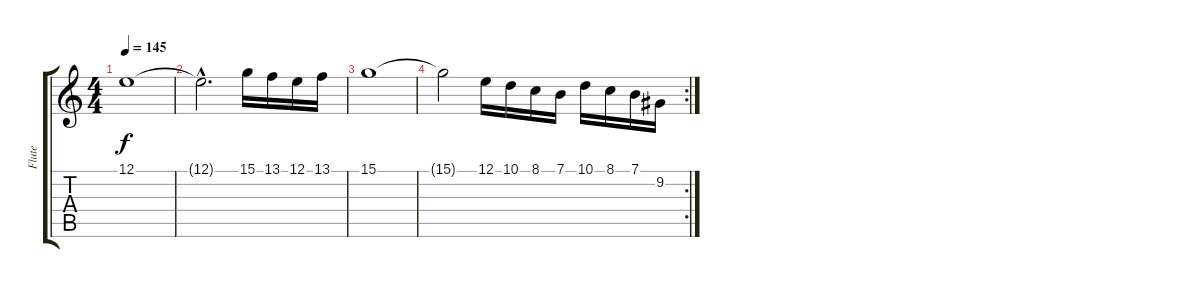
\track ("Flute" "Flute") {instrument flute}
\staff {score tabs}
\tuning (E4 B3 G3 D3 A2 E2) {hide}
\ts (4 4)
\tempo 145
\clef g2
\ks c
12.1.1{dy f} |
12.1{hac t}.2{d} 15.1.16 13.1.16 12.1.16 13.1.16 |
15.1.1 |
\rc 2
15.1{t}.2 12.1.16 10.1.16 8.1.16 7.1.16 10.1.16 8.1.16 7.1.16 9.2.16
